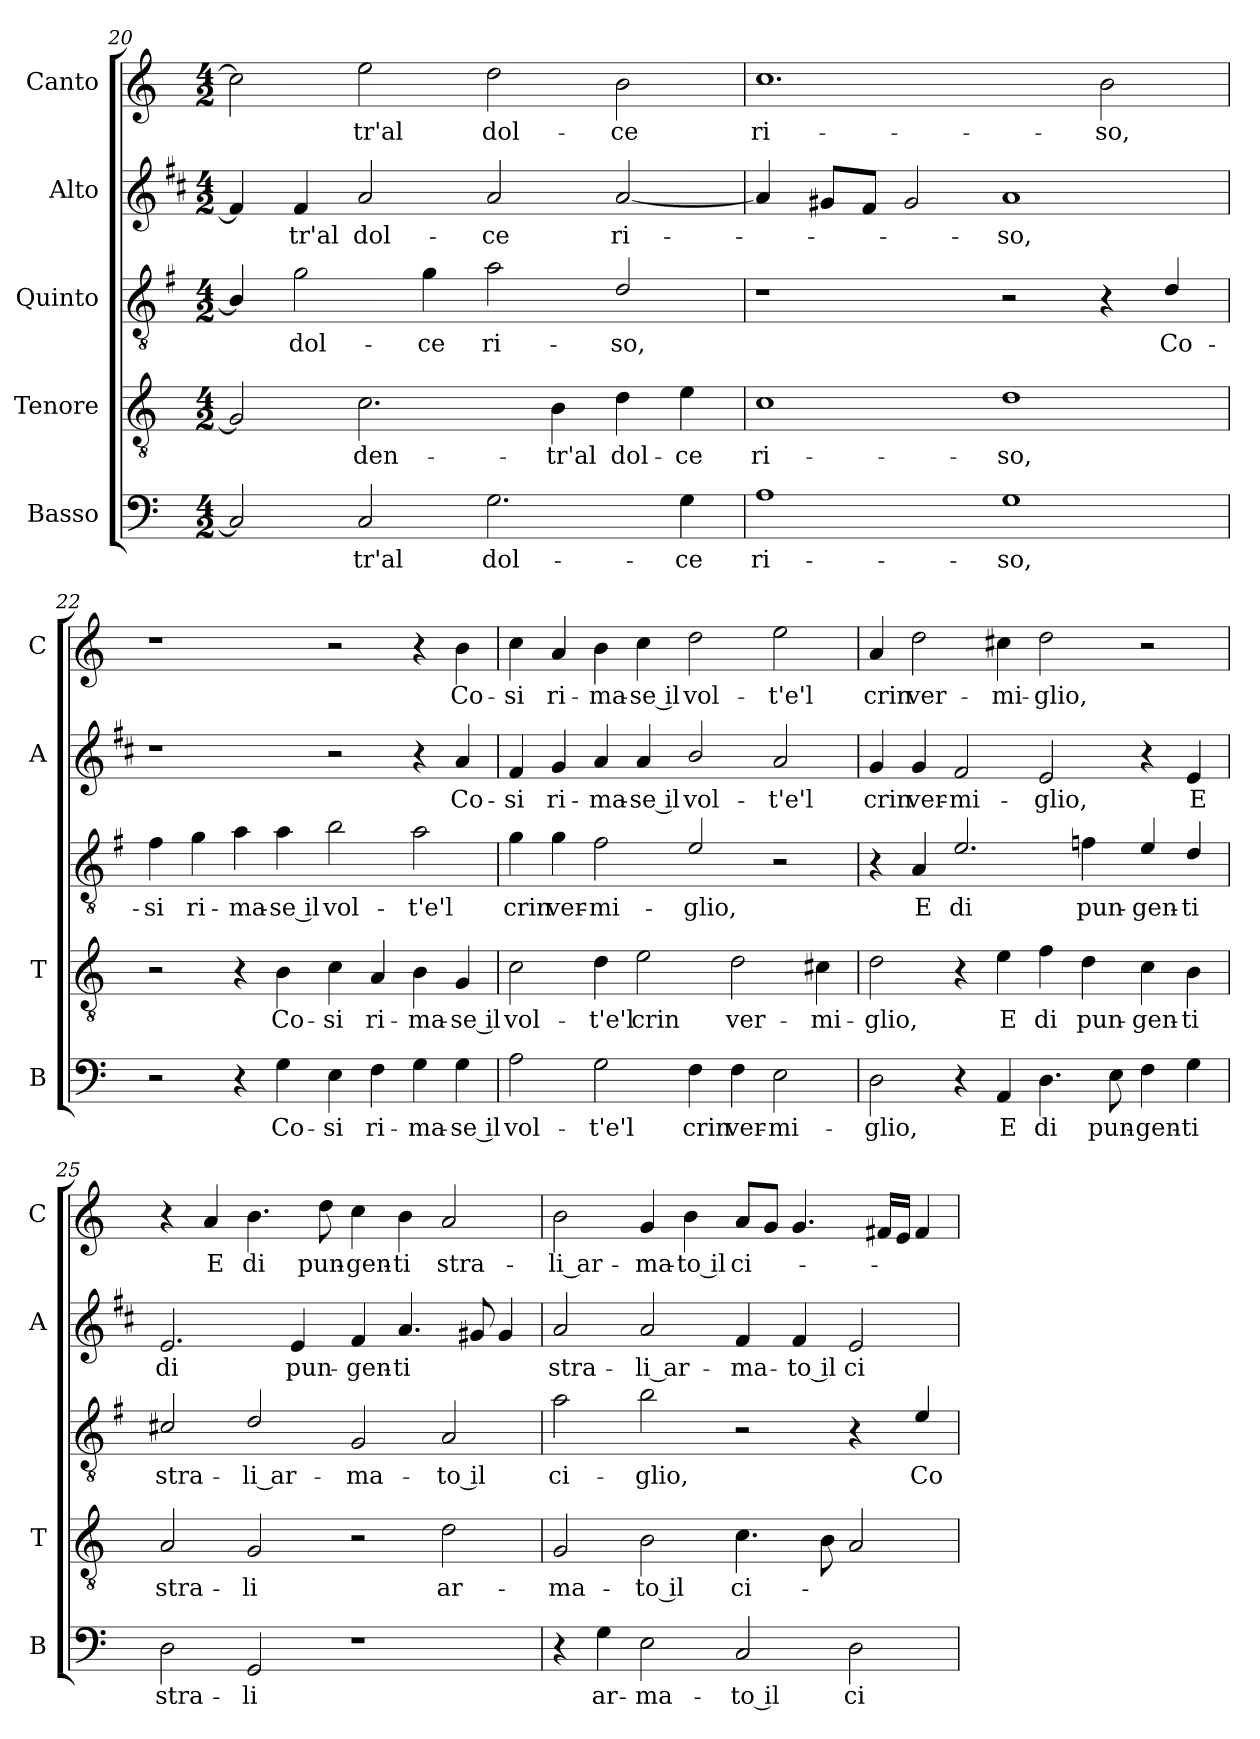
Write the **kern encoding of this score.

**kern	**text	**kern	**text	**kern	**text	**kern	**text	**kern	**text
*part5	*part5	*part4	*part4	*part3	*part3	*part2	*part2	*part1	*part1
*staff5	*staff5	*staff4	*staff4	*staff3	*staff3	*staff2	*staff2	*staff1	*staff1
*I"Basso	*	*I"Tenore	*	*I"Quinto	*	*I"Alto	*	*I"Canto	*
*I'B	*	*I'T	*	*	*	*I'A	*	*I'C	*
*clefF4	*	*clefGv2	*	*clefGv2	*	*clefG2	*	*clefG2	*
*	*	*	*	*ITrd4c7	*	*ITrd1c2	*	*	*
*k[]	*	*k[]	*	*k[]	*	*k[]	*	*k[]	*
*C:	*	*C:	*	*C:	*	*C:	*	*C:	*
*M4/2	*	*M4/2	*	*M4/2	*	*M4/2	*	*M4/2	*
=20	=20	=20	=20	=20	=20	=20	=20	=20	=20
2C/]	.	2G/]	.	4E/]	.	4e/]	.	2cc\]	.
!	!	!	!	!	!LO:LY:b	!	!LO:LY:b	!	!
.	.	.	.	2c\	dol-	4e/	-tr'al	.	.
!	!LO:LY:b	!	!LO:LY:b	!	!	!	!LO:LY:b	!	!LO:LY:b
2C/	-tr'al	2.c\	den-	.	.	2g/	dol-	2ee\	-tr'al
!	!	!	!	!	!LO:LY:b	!	!	!	!
.	.	.	.	4c\	-ce	.	.	.	.
!	!LO:LY:b	!	!	!	!LO:LY:b	!	!LO:LY:b	!	!LO:LY:b
2.G\	dol-	.	.	2d\	ri-	2g/	-ce	2dd\	dol-
!	!	!	!LO:LY:b	!	!	!	!	!	!
.	.	4B\	-tr'al	.	.	.	.	.	.
!	!	!	!LO:LY:b	!	!LO:LY:b	!	!LO:LY:b	!	!LO:LY:b
.	.	4d\	dol-	2G/	-so,	[2g/	ri-	2b\	-ce
!	!LO:LY:b	!	!LO:LY:b	!	!	!	!	!	!
4G\	-ce	4e\	-ce	.	.	.	.	.	.
=21	=21	=21	=21	=21	=21	=21	=21	=21	=21
!	!LO:LY:b	!	!LO:LY:b	!	!	!	!	!	!LO:LY:b
1A	ri-	1c	ri-	1r	.	4g/]	.	1.cc	ri-
.	.	.	.	.	.	8f#X/L	.	.	.
.	.	.	.	.	.	8e/J	.	.	.
.	.	.	.	.	.	2f#/	.	.	.
!	!LO:LY:b	!	!LO:LY:b	!	!	!	!LO:LY:b	!	!
1G	-so,	1d	-so,	2r	.	1g	-so,	.	.
!	!	!	!	!	!	!	!	!	!LO:LY:b
.	.	.	.	4r	.	.	.	2b\	-so,
!	!	!	!	!	!LO:LY:b	!	!	!	!
.	.	.	.	4G/	Co-	.	.	.	.
!!LO:LB:g=z
=22	=22	=22	=22	=22	=22	=22	=22	=22	=22
!	!	!	!	!	!LO:LY:b	!	!	!	!
2r	.	2r	.	4B\	-si	1r	.	1r	.
!	!	!	!	!	!LO:LY:b	!	!	!	!
.	.	.	.	4c\	ri-	.	.	.	.
!	!	!	!	!	!LO:LY:b	!	!	!	!
4r	.	4r	.	4d\	-ma-	.	.	.	.
!	!LO:LY:b	!	!LO:LY:b	!	!LO:LY:b	!	!	!	!
4G\	Co-	4B\	Co-	4d\	-se il	.	.	.	.
!	!LO:LY:b	!	!LO:LY:b	!	!LO:LY:b	!	!	!	!
4E\	-si	4c\	-si	2e\	vol-	2r	.	2r	.
!	!LO:LY:b	!	!LO:LY:b	!	!	!	!	!	!
4F\	ri-	4A/	ri-	.	.	.	.	.	.
!	!LO:LY:b	!	!LO:LY:b	!	!LO:LY:b	!	!	!	!
4G\	-ma-	4B\	-ma-	2d\	-t'e'l	4r	.	4r	.
!	!LO:LY:b	!	!LO:LY:b	!	!	!	!LO:LY:b	!	!LO:LY:b
4G\	-se il	4G/	-se il	.	.	4g/	Co-	4b\	Co-
=23	=23	=23	=23	=23	=23	=23	=23	=23	=23
!	!LO:LY:b	!	!LO:LY:b	!	!LO:LY:b	!	!LO:LY:b	!	!LO:LY:b
2A\	vol-	2c\	vol-	4c\	crin	4e/	-si	4cc\	-si
!	!	!	!	!	!LO:LY:b	!	!LO:LY:b	!	!LO:LY:b
.	.	.	.	4c\	ver-	4f/	ri-	4a/	ri-
!	!LO:LY:b	!	!LO:LY:b	!	!LO:LY:b	!	!LO:LY:b	!	!LO:LY:b
2G\	-t'e'l	4d\	-t'e'l	2B\	-mi-	4g/	-ma-	4b\	-ma-
!	!	!	!LO:LY:b	!	!	!	!LO:LY:b	!	!LO:LY:b
.	.	2e\	crin	.	.	4g/	-se il	4cc\	-se il
!	!LO:LY:b	!	!	!	!LO:LY:b	!	!LO:LY:b	!	!LO:LY:b
4F\	crin	.	.	2A/	-glio,	2a/	vol-	2dd\	vol-
!	!LO:LY:b	!	!LO:LY:b	!	!	!	!	!	!
4F\	ver-	2d\	ver-	.	.	.	.	.	.
!	!LO:LY:b	!	!	!	!	!	!LO:LY:b	!	!LO:LY:b
2E\	-mi-	.	.	2r	.	2g/	-t'e'l	2ee\	-t'e'l
!	!	!	!LO:LY:b	!	!	!	!	!	!
.	.	4c#X\	-mi-	.	.	.	.	.	.
=24	=24	=24	=24	=24	=24	=24	=24	=24	=24
!	!LO:LY:b	!	!LO:LY:b	!	!	!	!LO:LY:b	!	!LO:LY:b
2D\	-glio,	2d\	-glio,	4r	.	4f/	crin	4a/	crin
!	!	!	!	!	!LO:LY:b	!	!LO:LY:b	!	!LO:LY:b
.	.	.	.	4D/	E	4f/	ver-	2dd\	ver-
!	!	!	!	!	!LO:LY:b	!	!LO:LY:b	!	!
4r	.	4r	.	2.A/	di	2e/	-mi-	.	.
!	!LO:LY:b	!	!LO:LY:b	!	!	!	!	!	!LO:LY:b
4AA/	E	4e\	E	.	.	.	.	4cc#X\	-mi-
!	!LO:LY:b	!	!LO:LY:b	!	!	!	!LO:LY:b	!	!LO:LY:b
4.D\	di	4f\	di	.	.	2d/	-glio,	2dd\	-glio,
!	!	!	!LO:LY:b	!	!LO:LY:b	!	!	!	!
.	.	4d\	pun-	4B-X\	pun-	.	.	.	.
!	!LO:LY:b	!	!	!	!	!	!	!	!
8E\	pun-	.	.	.	.	.	.	.	.
!	!LO:LY:b	!	!LO:LY:b	!	!LO:LY:b	!	!	!	!
4F\	-gen-	4c\	-gen-	4A/	-gen-	4r	.	2r	.
!	!LO:LY:b	!	!LO:LY:b	!	!LO:LY:b	!	!LO:LY:b	!	!
4G\	-ti	4B\	-ti	4G/	-ti	4d/	E	.	.
!!LO:LB:g=z
=25	=25	=25	=25	=25	=25	=25	=25	=25	=25
!	!LO:LY:b	!	!LO:LY:b	!	!LO:LY:b	!	!LO:LY:b	!	!
2D\	stra-	2A/	stra-	2F#X/	stra-	2.d/	di	4r	.
!	!	!	!	!	!	!	!	!	!LO:LY:b
.	.	.	.	.	.	.	.	4a/	E
!	!LO:LY:b	!	!LO:LY:b	!	!LO:LY:b	!	!	!	!LO:LY:b
2GG/	-li	2G/	-li	2G/	-li ar-	.	.	4.b\	di
!	!	!	!	!	!	!	!LO:LY:b	!	!
.	.	.	.	.	.	4d/	pun-	.	.
!	!	!	!	!	!	!	!	!	!LO:LY:b
.	.	.	.	.	.	.	.	8dd\	pun-
!	!	!	!	!	!LO:LY:b	!	!LO:LY:b	!	!LO:LY:b
1r	.	2r	.	2C/	-ma-	4e/	-gen-	4cc\	-gen-
!	!	!	!	!	!	!	!LO:LY:b	!	!LO:LY:b
.	.	.	.	.	.	4.g/	-ti	4b\	-ti
!	!	!	!LO:LY:b	!	!LO:LY:b	!	!	!	!LO:LY:b
.	.	2d\	ar-	2D/	-to il	.	.	2a/	stra-
.	.	.	.	.	.	8f#X/	.	.	.
.	.	.	.	.	.	4f#/	.	.	.
=26	=26	=26	=26	=26	=26	=26	=26	=26	=26
!	!	!	!LO:LY:b	!	!LO:LY:b	!	!LO:LY:b	!	!LO:LY:b
4r	.	2G/	-ma-	2d\	ci-	2g/	stra-	2b\	-li ar-
!	!LO:LY:b	!	!	!	!	!	!	!	!
4G\	ar-	.	.	.	.	.	.	.	.
!	!LO:LY:b	!	!LO:LY:b	!	!LO:LY:b	!	!LO:LY:b	!	!LO:LY:b
2E\	-ma-	2B\	-to il	2e\	-glio,	2g/	-li ar-	4g/	-ma-
!	!	!	!	!	!	!	!	!	!LO:LY:b
.	.	.	.	.	.	.	.	4b\	-to il
!	!LO:LY:b	!	!LO:LY:b	!	!	!	!LO:LY:b	!	!LO:LY:b
2C/	-to il	4.c\	ci-	2r	.	4e/	-ma-	8a/L	ci-
.	.	.	.	.	.	.	.	8g/J	.
!	!	!	!	!	!	!	!LO:LY:b	!	!
.	.	.	.	.	.	4e/	-to il	4.g/	.
.	.	8B\	.	.	.	.	.	.	.
!	!LO:LY:b	!	!	!	!	!	!LO:LY:b	!	!
2D\	ci-	2A/	.	4r	.	2d/	ci-	.	.
.	.	.	.	.	.	.	.	16f#X/LL	.
.	.	.	.	.	.	.	.	16e/JJ	.
!	!	!	!	!	!LO:LY:b	!	!	!	!
.	.	.	.	4A/	Co-	.	.	4f#/	.
=	=	=	=	=	=	=	=	=	=
*-	*-	*-	*-	*-	*-	*-	*-	*-	*-
